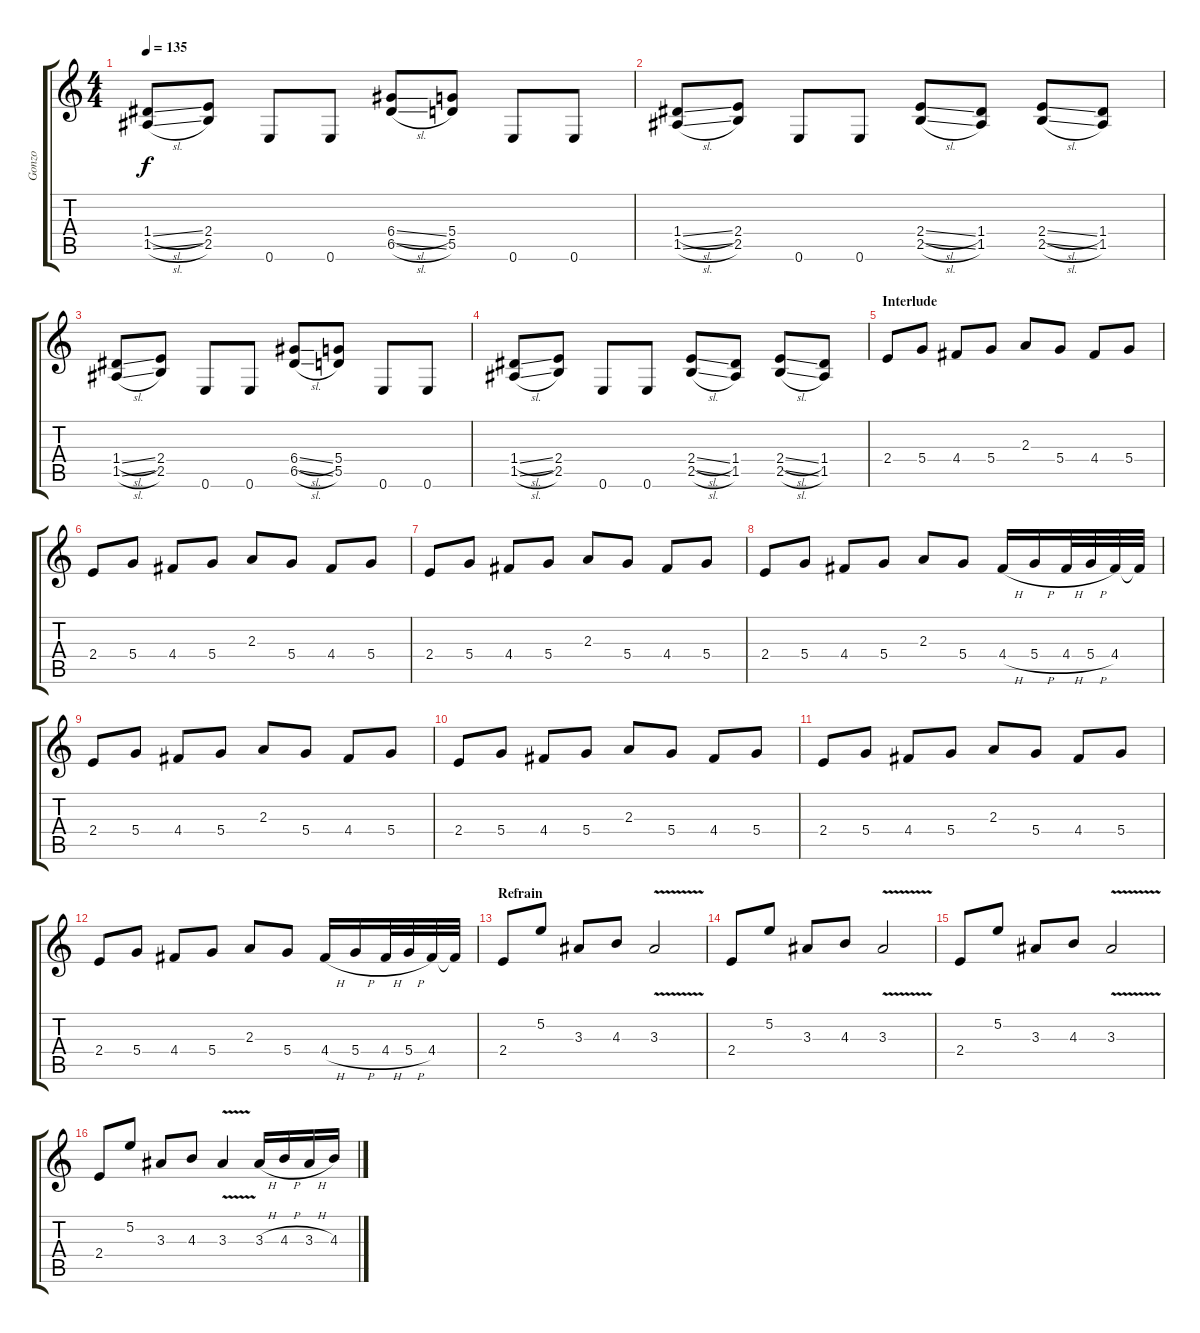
\track ("Gonzo" "Gonzo") {instrument distortionguitar}
\staff {score tabs}
\tuning (E4 B3 G3 D3 A2 E2) {hide}
\ts (4 4)
\tempo 135
\clef g2
\ks c
(1.4{sl} 1.5{sl}).8{dy f} (2.4 2.5).8 0.6.8 0.6.8 (6.4{sl} 6.5{sl}).8 (5.4 5.5).8 0.6.8 0.6.8 |
(1.4{sl} 1.5{sl}).8 (2.4 2.5).8 0.6.8 0.6.8 (2.4{sl} 2.5{sl}).8 (1.4 1.5).8 (2.4{sl} 2.5{sl}).8 (1.4 1.5).8 |
(1.4{sl} 1.5{sl}).8 (2.4 2.5).8 0.6.8 0.6.8 (6.4{sl} 6.5{sl}).8 (5.4 5.5).8 0.6.8 0.6.8 |
(1.4{sl} 1.5{sl}).8 (2.4 2.5).8 0.6.8 0.6.8 (2.4{sl} 2.5{sl}).8 (1.4 1.5).8 (2.4{sl} 2.5{sl}).8 (1.4 1.5).8 |
\section ("" "Interlude")
2.4.8 5.4.8 4.4.8 5.4.8 2.3.8 5.4.8 4.4.8 5.4.8 |
2.4.8 5.4.8 4.4.8 5.4.8 2.3.8 5.4.8 4.4.8 5.4.8 |
2.4.8 5.4.8 4.4.8 5.4.8 2.3.8 5.4.8 4.4.8 5.4.8 |
2.4.8 5.4.8 4.4.8 5.4.8 2.3.8 5.4.8 4.4{h}.16 5.4{h}.16 4.4{h}.32 5.4{h}.32 4.4.32 4.4{t}.32 |
2.4.8 5.4.8 4.4.8 5.4.8 2.3.8 5.4.8 4.4.8 5.4.8 |
2.4.8 5.4.8 4.4.8 5.4.8 2.3.8 5.4.8 4.4.8 5.4.8 |
2.4.8 5.4.8 4.4.8 5.4.8 2.3.8 5.4.8 4.4.8 5.4.8 |
2.4.8 5.4.8 4.4.8 5.4.8 2.3.8 5.4.8 4.4{h}.16 5.4{h}.16 4.4{h}.32 5.4{h}.32 4.4.32 4.4{t}.32 |
\section ("" "Refrain")
2.4.8 5.2.8 3.3.8 4.3.8 3.3{v}.2 |
2.4.8 5.2.8 3.3.8 4.3.8 3.3{v}.2 |
2.4.8 5.2.8 3.3.8 4.3.8 3.3{v}.2 |
2.4.8 5.2.8 3.3.8 4.3.8 3.3{v}.4 3.3{h}.16 4.3{h}.16 3.3{h}.16 4.3.16
